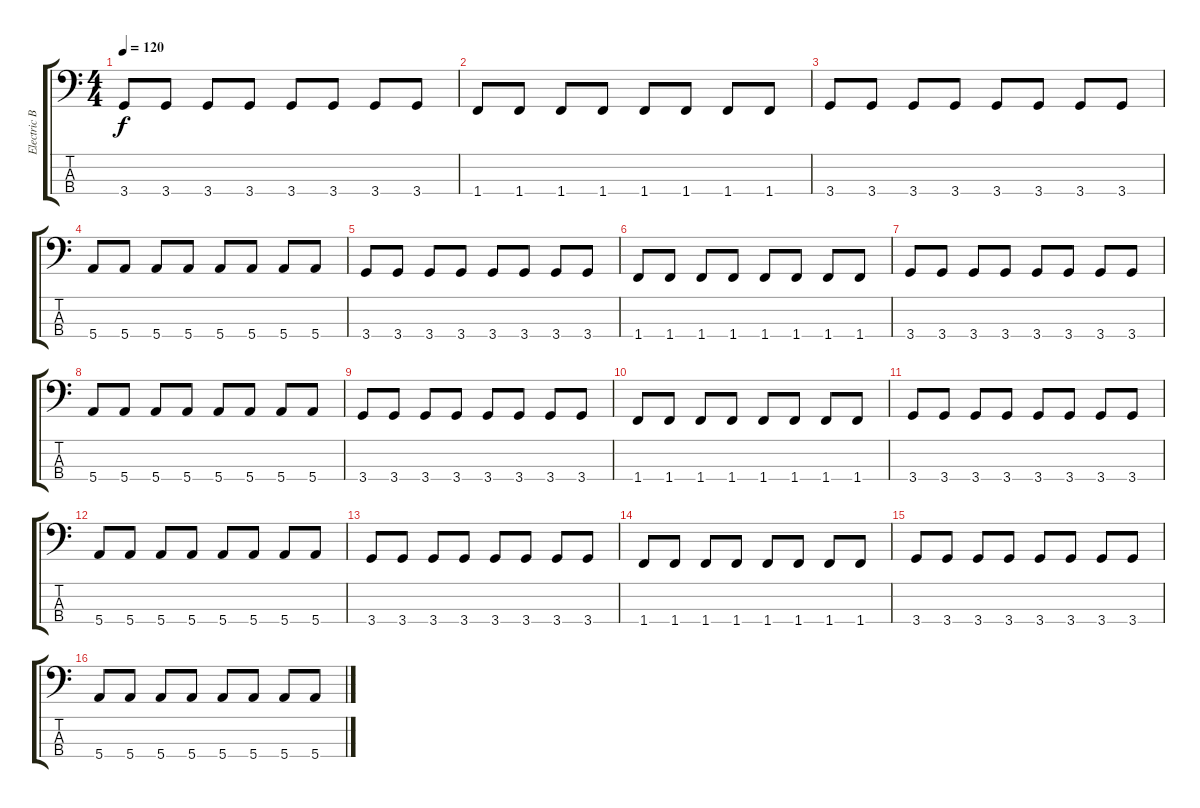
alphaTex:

\track ("Electric Bass" "Electric B") {instrument electricbassfinger}
\staff {score tabs}
\tuning (G2 D2 A1 E1) {hide}
\ts (4 4)
\tempo 120
\clef f4
\ks c
3.4.8{dy f} 3.4.8 3.4.8 3.4.8 3.4.8 3.4.8 3.4.8 3.4.8 |
1.4.8 1.4.8 1.4.8 1.4.8 1.4.8 1.4.8 1.4.8 1.4.8 |
3.4.8 3.4.8 3.4.8 3.4.8 3.4.8 3.4.8 3.4.8 3.4.8 |
5.4.8 5.4.8 5.4.8 5.4.8 5.4.8 5.4.8 5.4.8 5.4.8 |
3.4.8 3.4.8 3.4.8 3.4.8 3.4.8 3.4.8 3.4.8 3.4.8 |
1.4.8 1.4.8 1.4.8 1.4.8 1.4.8 1.4.8 1.4.8 1.4.8 |
3.4.8 3.4.8 3.4.8 3.4.8 3.4.8 3.4.8 3.4.8 3.4.8 |
5.4.8 5.4.8 5.4.8 5.4.8 5.4.8 5.4.8 5.4.8 5.4.8 |
3.4.8 3.4.8 3.4.8 3.4.8 3.4.8 3.4.8 3.4.8 3.4.8 |
1.4.8 1.4.8 1.4.8 1.4.8 1.4.8 1.4.8 1.4.8 1.4.8 |
3.4.8 3.4.8 3.4.8 3.4.8 3.4.8 3.4.8 3.4.8 3.4.8 |
5.4.8 5.4.8 5.4.8 5.4.8 5.4.8 5.4.8 5.4.8 5.4.8 |
3.4.8 3.4.8 3.4.8 3.4.8 3.4.8 3.4.8 3.4.8 3.4.8 |
1.4.8 1.4.8 1.4.8 1.4.8 1.4.8 1.4.8 1.4.8 1.4.8 |
3.4.8 3.4.8 3.4.8 3.4.8 3.4.8 3.4.8 3.4.8 3.4.8 |
5.4.8 5.4.8 5.4.8 5.4.8 5.4.8 5.4.8 5.4.8 5.4.8
